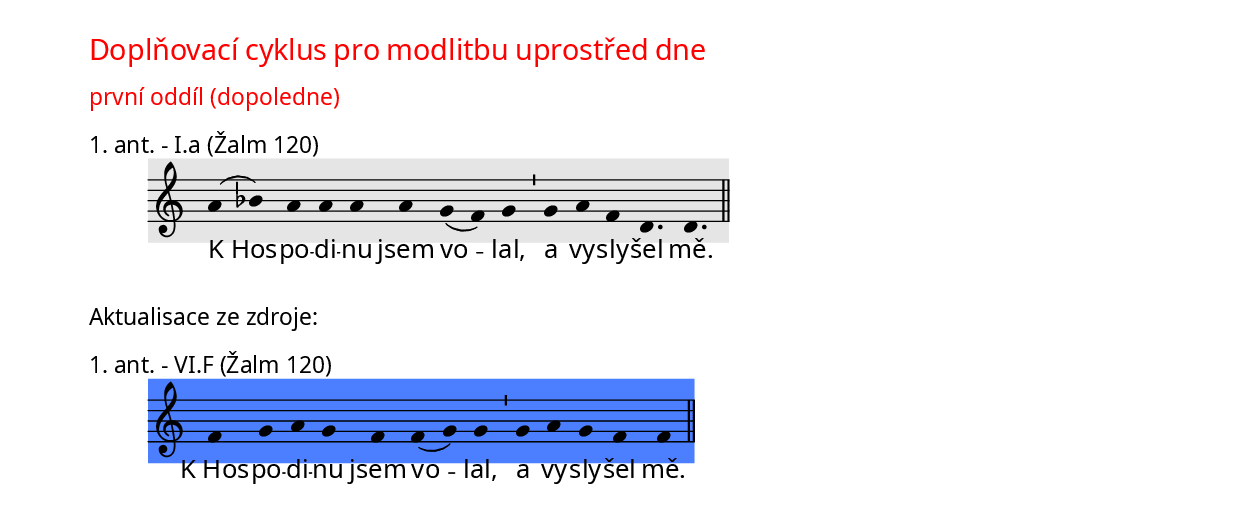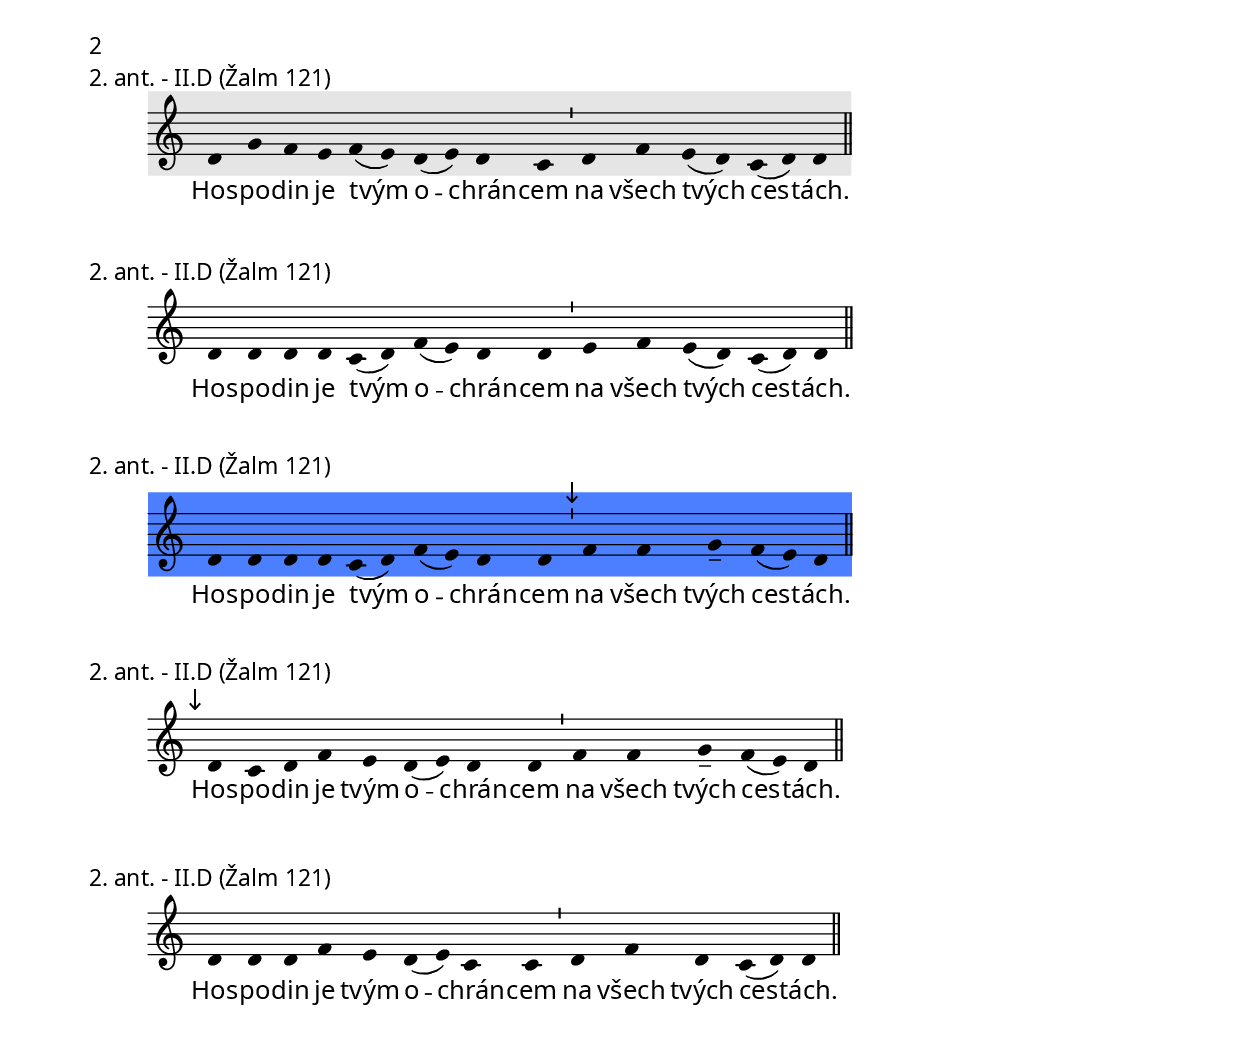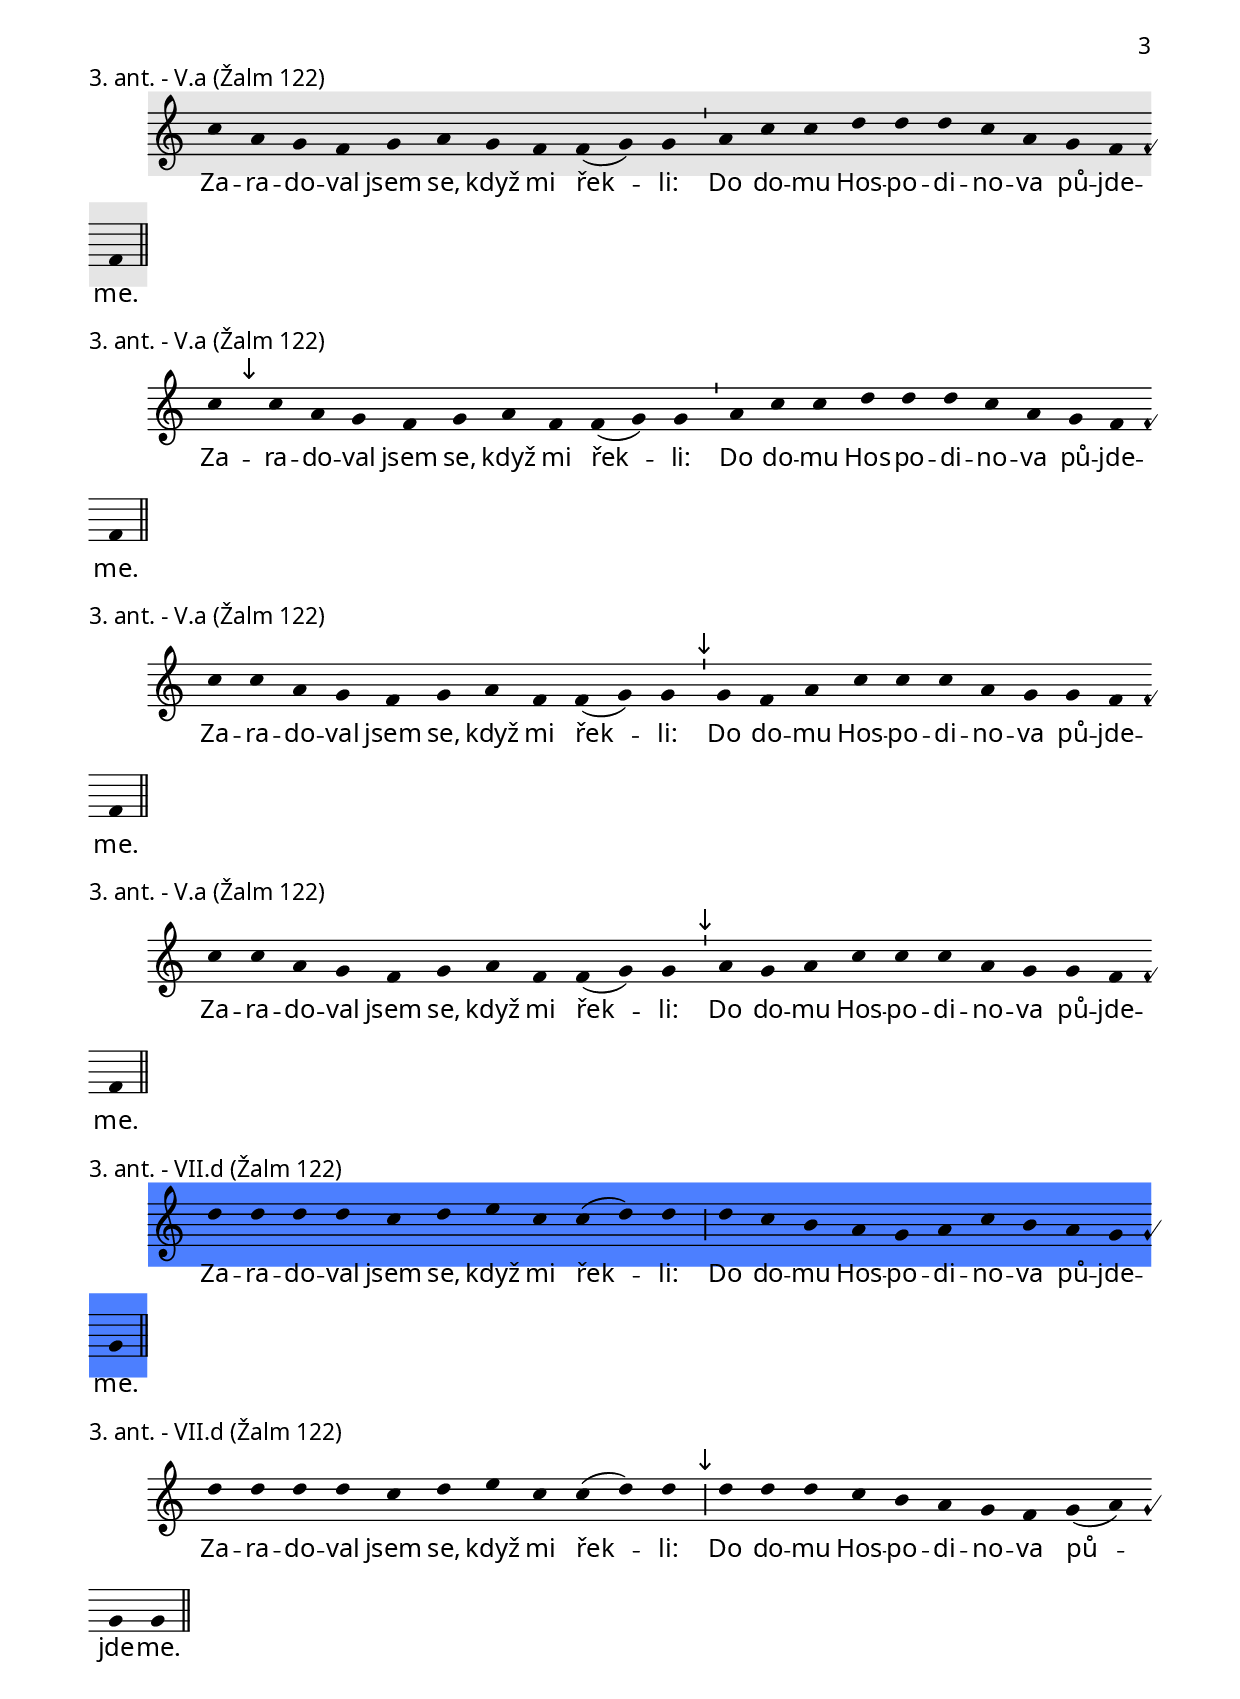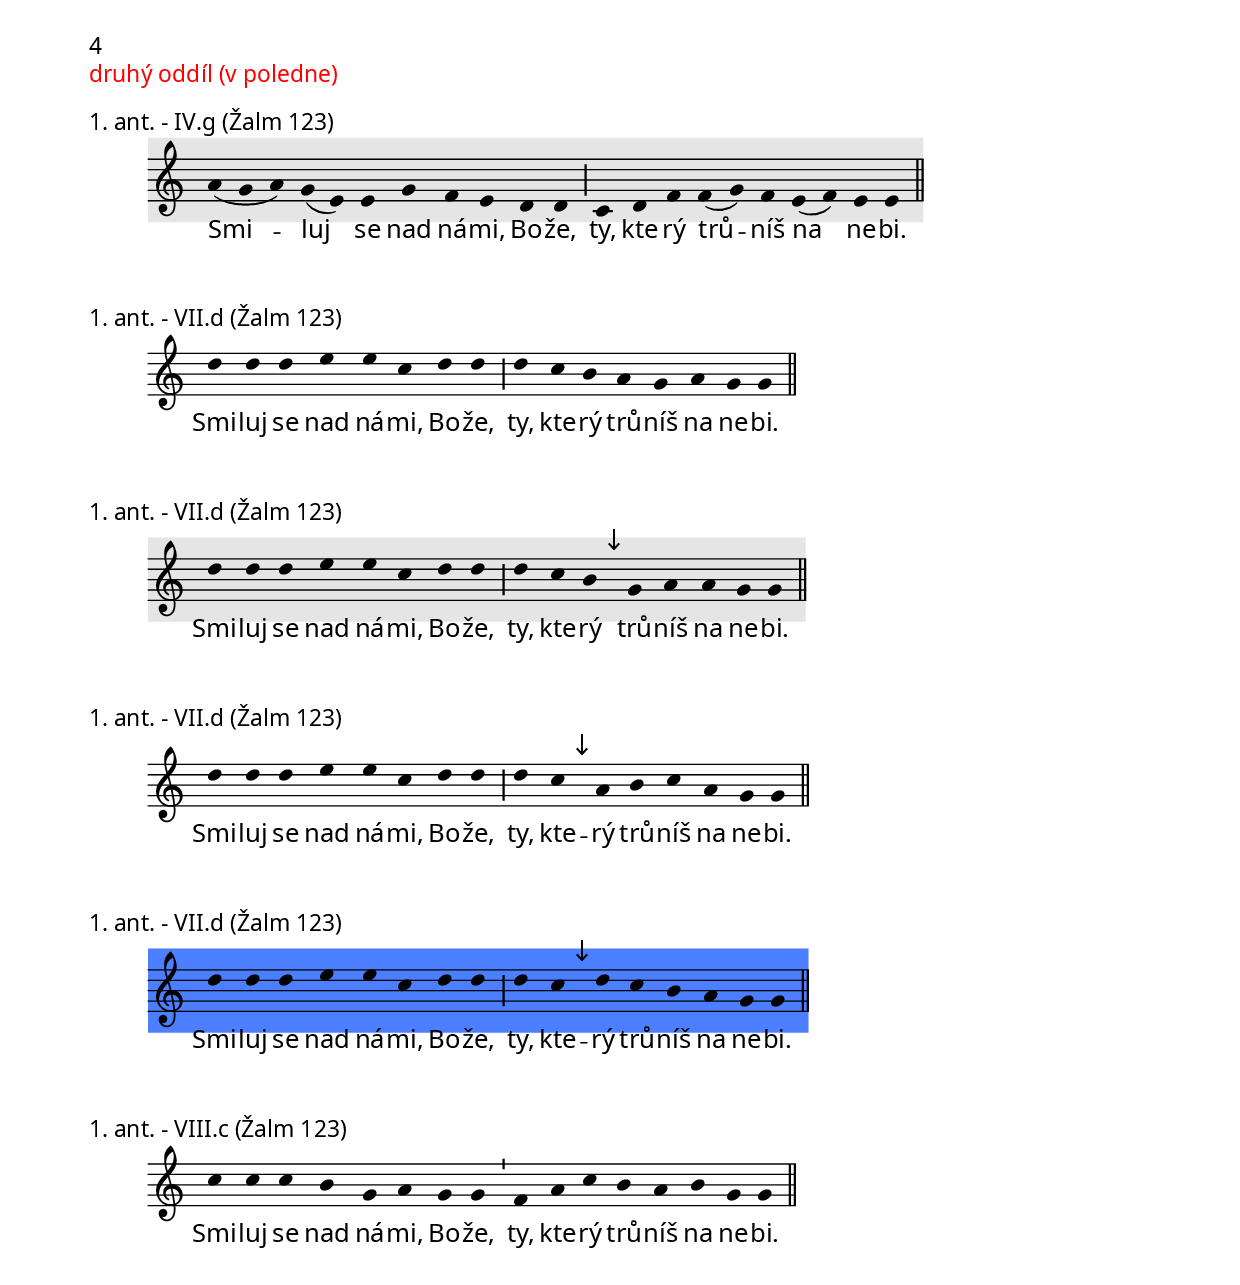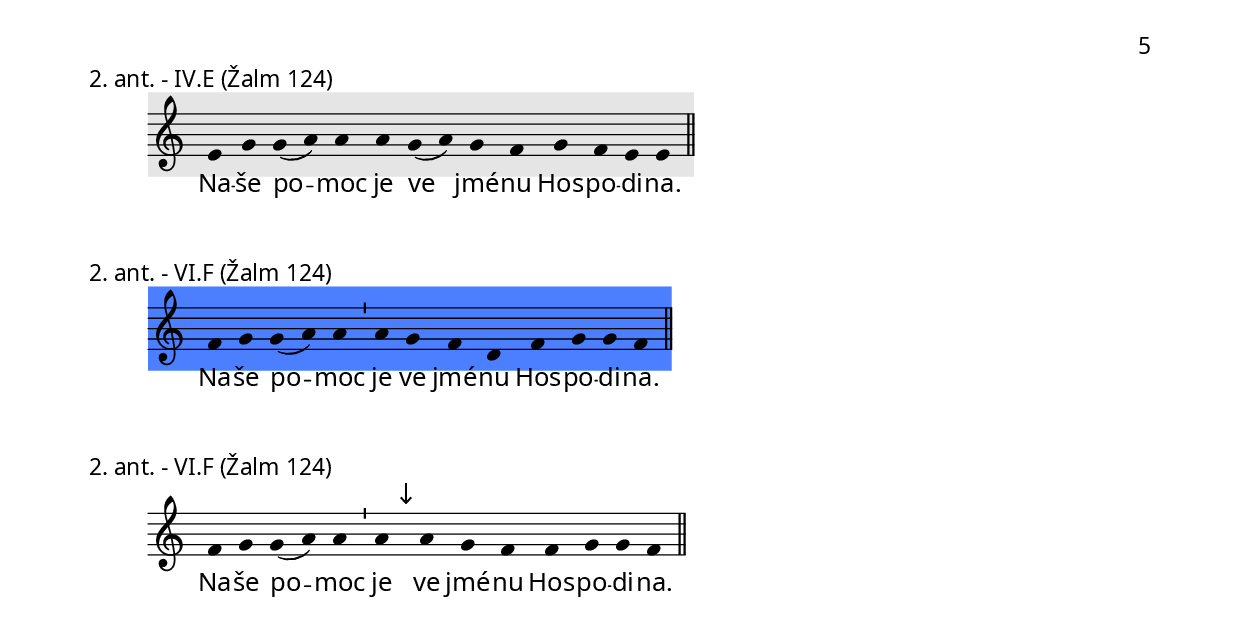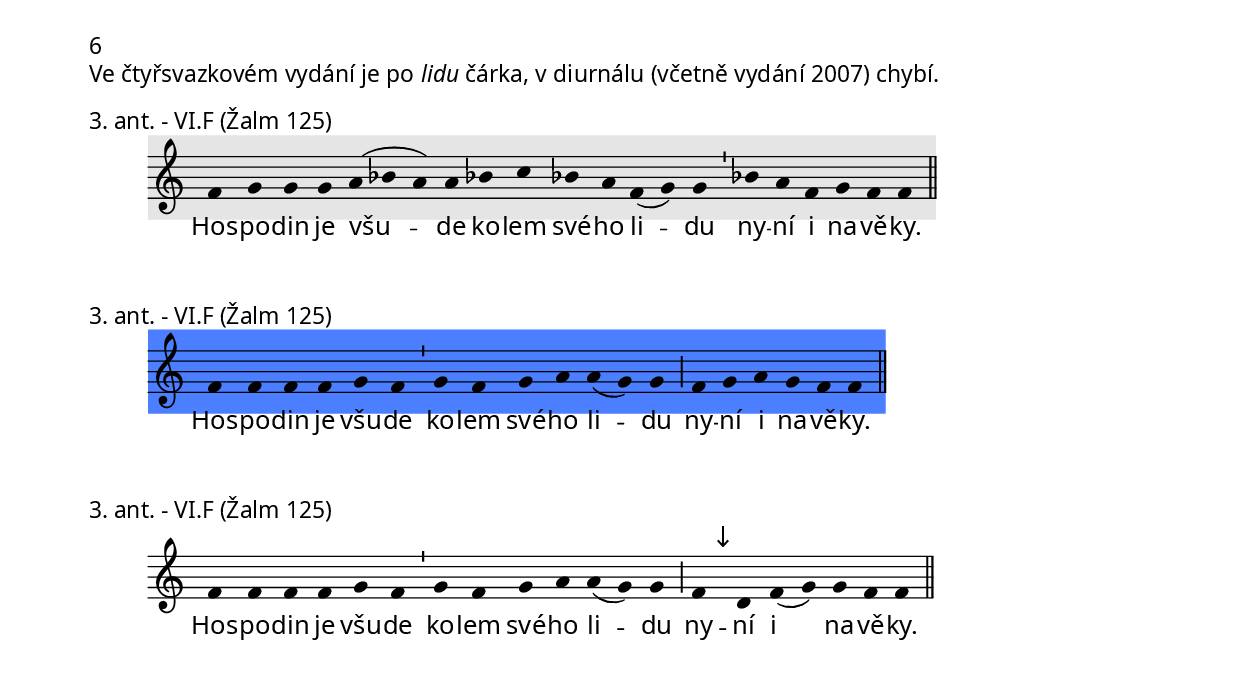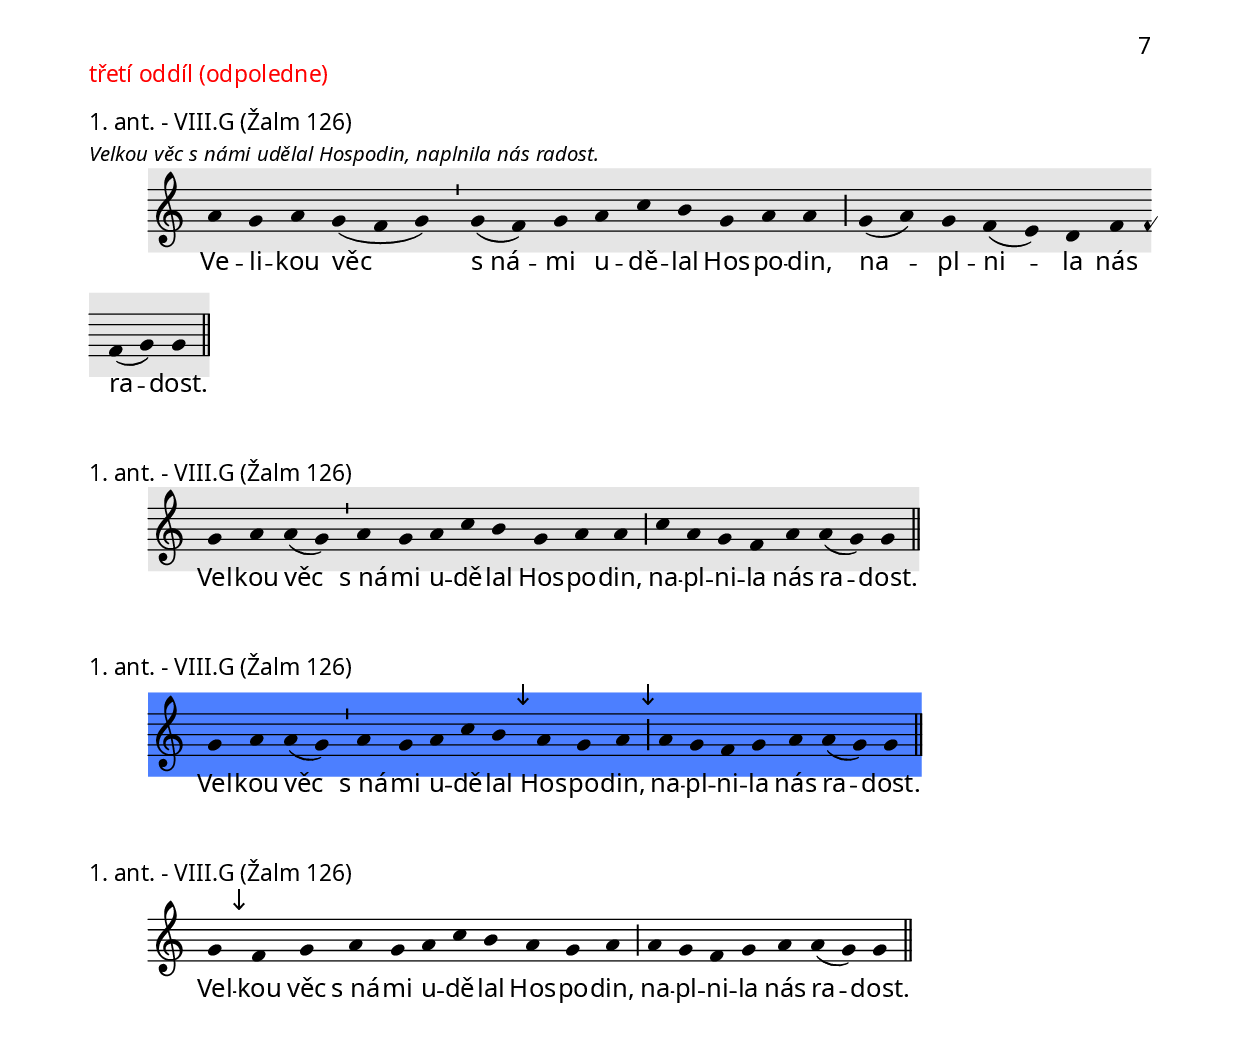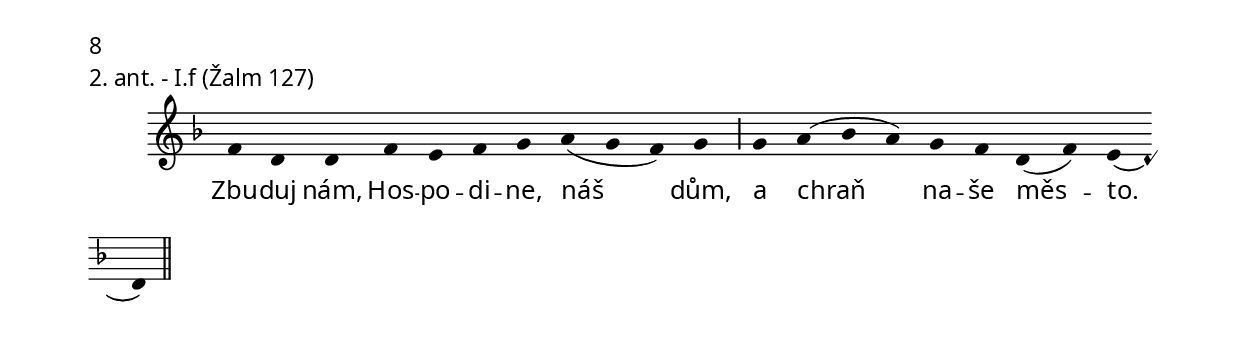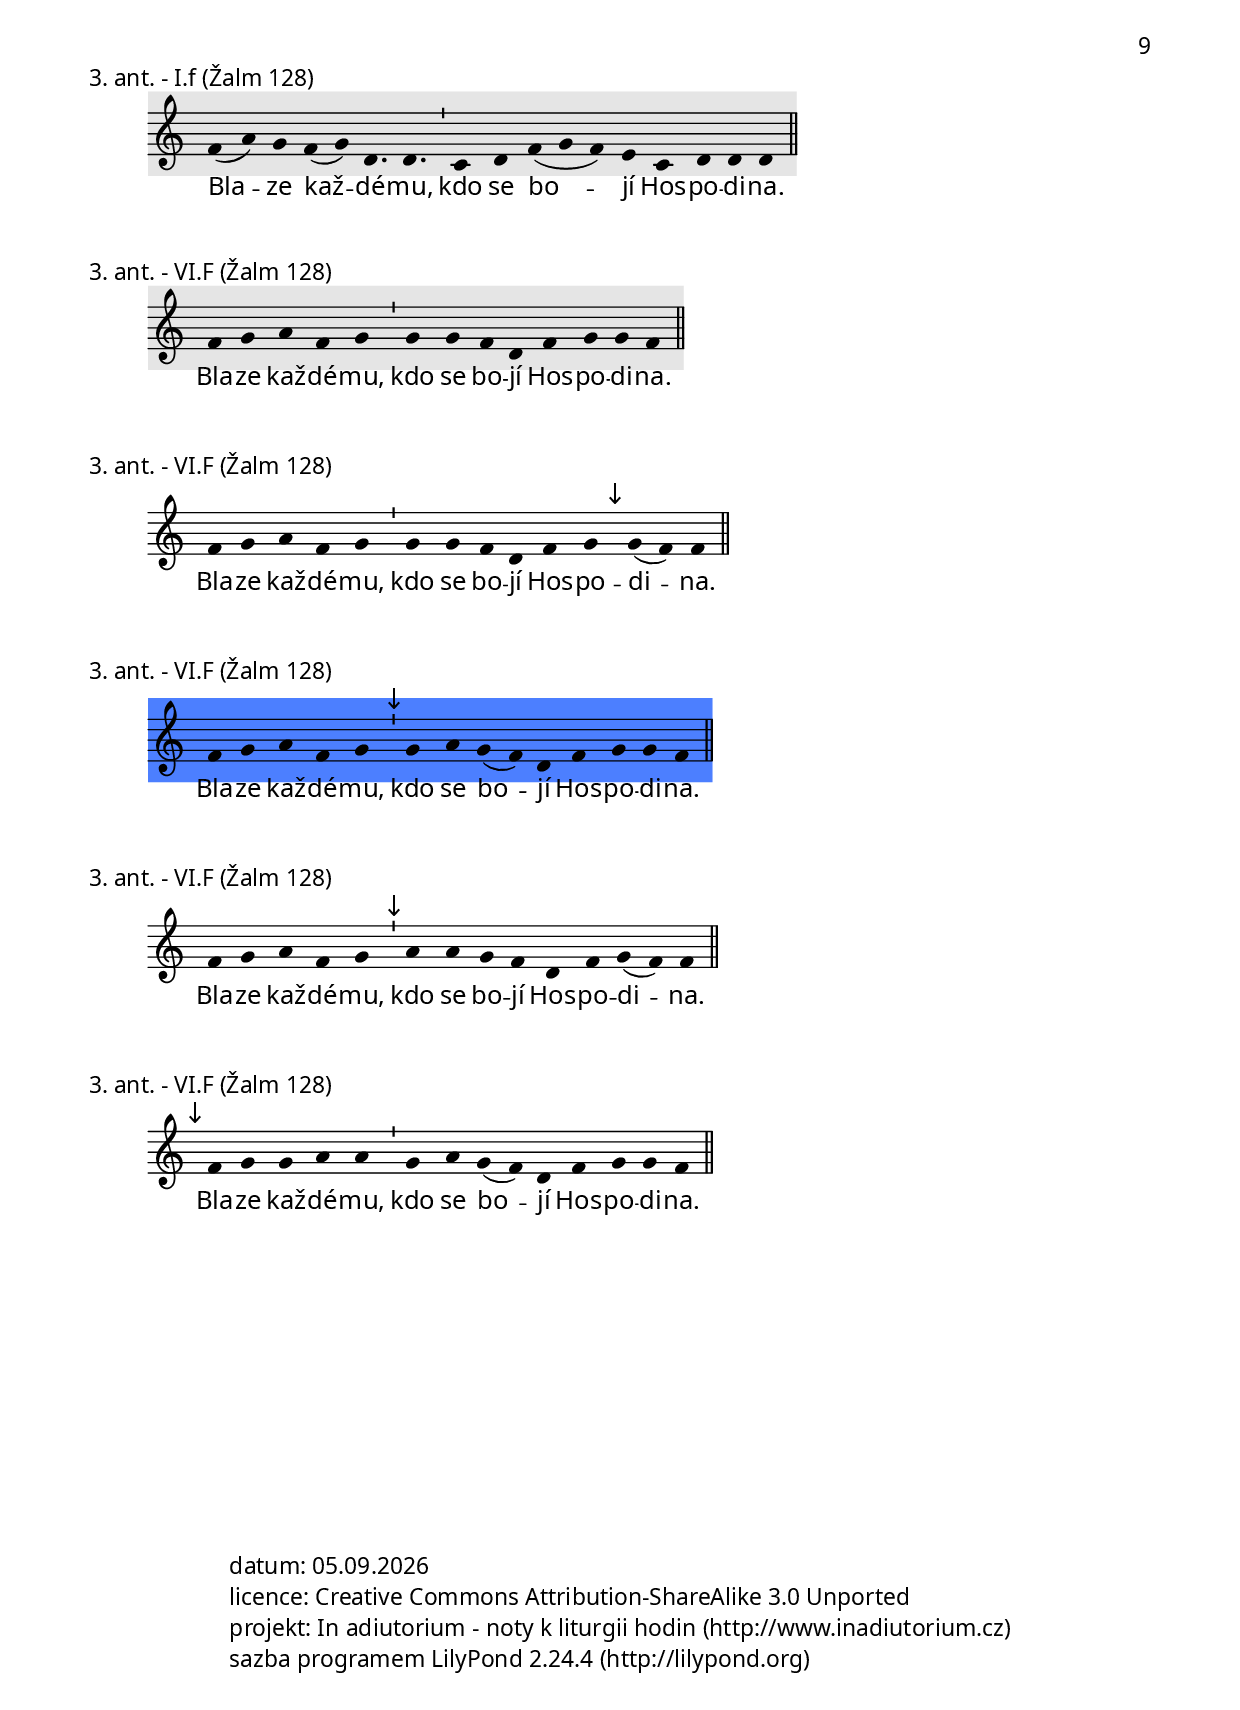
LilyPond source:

\include "../spolecne.ly"

\markup {\nadpisDen {Doplňovací cyklus pro modlitbu uprostřed dne}}

\markup {\nadpisHodinka {"první oddíl (dopoledne)"}}

\score {
  \relative c''{
    \zvyraznovacSedy
    \choralniRezim
    a4( bes) a a a a g( f) g \barMin g a f d4. d \barFinalis
  }
  \addlyrics {
    K_Hos -- po -- di -- nu jsem vo -- lal,
    a vy -- sly -- šel mě.
  }
  \header {
    quid = "1. ant."
    modus = "I"
    differentia = "a"
    psalmus = "Žalm 120"
    id = "tercie-ant1"
    fons = "žaltář, pondělí 4.t., up., 3. ant."
    fial = "antifony/tyden4_2pondeli.ly#up-ant3"
    piece = \markup {\sestavTitulek}
  }
}

\markup{Aktualisace ze zdroje:}

\score {
  \relative c' {
    \zvyraznovacModry
    \choralniRezim
    f4 g a g f f( g) g \barMin
    g a g f f \barFinalis
  }
  \addlyrics {
    K_Hos -- po -- di -- nu jsem vo -- lal,
    a vy -- sly -- šel mě.
  }
  \header {
    quid = "1. ant."
    modus = "VI"
    differentia = "F"
    psalmus = "Žalm 120"
    id = "tercie-ant1"
    fons = "žaltář, pondělí 4.t., up., 3. ant."
    fial = "antifony/tyden4_2pondeli.ly#up-ant3"
    piece = \markup {\sestavTitulek}
  }
}

\pageBreak

\score {
  \relative c' {
    \zvyraznovacSedy
    \choralniRezim
    d4 g f e f( e) d( e) d c \barMin
    d f e( d) c( d) d \barFinalis
  }
  \addlyrics {
    Hos -- po -- din je tvým o -- chrán -- cem
    na všech tvých ces -- tách.
  }
  \header {
    quid = "2. ant."
    modus = "II"
    differentia = "D"
    psalmus = "Žalm 121"
    placet = "~"
    id = "tercie-ant2"
    piece = \markup {\sestavTitulek}
  }
}

\score {
  \relative c' {
    \choralniRezim
    d4 d d d c( d) f( e) d d \barMin
    e f e( d) c( d) d \barFinalis
  }
  \addlyrics {
    Hos -- po -- din je tvým o -- chrán -- cem
    na všech tvých ces -- tách.
  }
  \header {
    quid = "2. ant."
    modus = "II"
    differentia = "D"
    psalmus = "Žalm 121"
    id = "tercie-ant2"
    piece = \markup {\sestavTitulek}
  }
}

\score {
  \relative c' {
    \zvyraznovacModry
    \choralniRezim
    d4 d d d c( d) f( e) d d \barMin
    \mark\sipka f f g-- f( e) d \barFinalis
  }
  \addlyrics {
    Hos -- po -- din je tvým o -- chrán -- cem
    na všech tvých ces -- tách.
  }
  \header {
    quid = "2. ant."
    modus = "II"
    differentia = "D"
    psalmus = "Žalm 121"
    id = "tercie-ant2"
    piece = \markup {\sestavTitulek}
  }
}

\score {
  \relative c' {
    \choralniRezim
    \mark\sipka d4 c d f e d( e) d d \barMin
    f f g-- f( e) d \barFinalis
  }
  \addlyrics {
    Hos -- po -- din je tvým o -- chrán -- cem
    na všech tvých ces -- tách.
  }
  \header {
    quid = "2. ant."
    modus = "II"
    differentia = "D"
    psalmus = "Žalm 121"
    id = "tercie-ant2"
    piece = \markup {\sestavTitulek}
  }
}

\score {
  \relative c' {
    \choralniRezim
    d4 d d f e d( e) c c \barMin
    d f d c( d) d \barFinalis
  }
  \addlyrics {
    Hos -- po -- din je tvým o -- chrán -- cem
    na všech tvých ces -- tách.
  }
  \header {
    quid = "2. ant."
    modus = "II"
    differentia = "D"
    psalmus = "Žalm 121"
    id = "tercie-ant2"
    piece = \markup {\sestavTitulek}
  }
}

\pageBreak

\score {
  \relative c'' {
    \zvyraznovacSedy
    \choralniRezim
    c4 a g f g a g f f( g) g \barMin
    a c c d d d c a g f f \barFinalis
  }
  \addlyrics {
    Za -- ra -- do -- val jsem se, když mi řek -- li:
    Do do -- mu Hos -- po -- di -- no -- va pů -- jde -- me.
  }
  \header {
    quid = "3. ant."
    modus = "V"
    differentia = "a"
    psalmus = "Žalm 122"
    placet = "závěr je odpudivý"
    id = "tercie-ant3"
    piece = \markup {\sestavTitulek}
  }
}

\score {
  \relative c'' {
    \choralniRezim
    c4 \mark\sipka c a g f g a f f( g) g \barMin
    a c c d d d c a g f f \barFinalis
  }
  \addlyrics {
    Za -- ra -- do -- val jsem se, když mi řek -- li:
    Do do -- mu Hos -- po -- di -- no -- va pů -- jde -- me.
  }
  \header {
    quid = "3. ant."
    modus = "V"
    differentia = "a"
    psalmus = "Žalm 122"
    id = "tercie-ant3"
    piece = \markup {\sestavTitulek}
  }
}

\score {
  \relative c'' {
    \choralniRezim
    c4 c a g f g a f f( g) g \barMin
    \mark\sipka g f a c c c a g g f f \barFinalis
  }
  \addlyrics {
    Za -- ra -- do -- val jsem se, když mi řek -- li:
    Do do -- mu Hos -- po -- di -- no -- va pů -- jde -- me.
  }
  \header {
    quid = "3. ant."
    modus = "V"
    differentia = "a"
    psalmus = "Žalm 122"
    id = "tercie-ant3"
    piece = \markup {\sestavTitulek}
  }
}

\score {
  \relative c'' {
    \choralniRezim
    c4 c a g f g a f f( g) g \barMin
    \mark\sipka a g a c c c a g g f f \barFinalis
  }
  \addlyrics {
    Za -- ra -- do -- val jsem se, když mi řek -- li:
    Do do -- mu Hos -- po -- di -- no -- va pů -- jde -- me.
  }
  \header {
    quid = "3. ant."
    modus = "V"
    differentia = "a"
    psalmus = "Žalm 122"
    id = "tercie-ant3"
    piece = \markup {\sestavTitulek}
  }
}

\score {
  \relative c'' {
    \zvyraznovacModry
    \choralniRezim
    d4 d d d c d e c c( d) d \barMaior
    d c b a g a c b a g g \barFinalis
  }
  \addlyrics {
    Za -- ra -- do -- val jsem se, když mi řek -- li:
    Do do -- mu Hos -- po -- di -- no -- va pů -- jde -- me.
  }
  \header {
    quid = "3. ant."
    modus = "VII"
    differentia = "d"
    psalmus = "Žalm 122"
    id = "tercie-ant3"
    piece = \markup {\sestavTitulek}
  }
}

\score {
  \relative c'' {
    \choralniRezim
    d4 d d d c d e c c( d) d \barMaior
    \mark\sipka d d d c b a g f g( a) g g \barFinalis
  }
  \addlyrics {
    Za -- ra -- do -- val jsem se, když mi řek -- li:
    Do do -- mu Hos -- po -- di -- no -- va pů -- jde -- me.
  }
  \header {
    quid = "3. ant."
    modus = "VII"
    differentia = "d"
    psalmus = "Žalm 122"
    id = "tercie-ant3"
    piece = \markup {\sestavTitulek}
  }
}

\pageBreak

\markup {\nadpisHodinka {"druhý oddíl (v poledne)"}}

\score {
  \relative c'' {
    \zvyraznovacSedy
    \choralniRezim
    a4( g a) g( e) e g f e d d \barMaior
    c d f f( g) f e( f) e e \barFinalis
  }
  \addlyrics {
    Smi -- luj se nad ná -- mi, Bo -- že,
    ty, kte -- rý trů -- níš na ne -- bi.
  }
  \header {
    quid = "1. ant."
    modus = "IV"
    differentia = "g"
    psalmus = "Žalm 123"
    id = "sexta-ant1"
    piece = \markup {\sestavTitulek}
  }
}

\score {
  \relative c'' {
    \choralniRezim
    d4 d d e e c d d \barMaior
    d c b a g a g g \barFinalis
  }
  \addlyrics {
    Smi -- luj se nad ná -- mi, Bo -- že,
    ty, kte -- rý trů -- níš na ne -- bi.
  }
  \header {
    quid = "1. ant."
    modus = "VII"
    differentia = "d"
    psalmus = "Žalm 123"
    id = "sexta-ant1"
    piece = \markup {\sestavTitulek}
  }
}

\score {
  \relative c'' {
    \zvyraznovacSedy
    \choralniRezim
    d4 d d e e c d d \barMaior
    d c b \mark\sipka g a a g g \barFinalis
  }
  \addlyrics {
    Smi -- luj se nad ná -- mi, Bo -- že,
    ty, kte -- rý trů -- níš na ne -- bi.
  }
  \header {
    quid = "1. ant."
    modus = "VII"
    differentia = "d"
    psalmus = "Žalm 123"
    id = "sexta-ant1"
    piece = \markup {\sestavTitulek}
  }
}

\score {
  \relative c'' {
    \choralniRezim
    d4 d d e e c d d \barMaior
    d c \mark\sipka a b c a g g \barFinalis
  }
  \addlyrics {
    Smi -- luj se nad ná -- mi, Bo -- že,
    ty, kte -- rý trů -- níš na ne -- bi.
  }
  \header {
    quid = "1. ant."
    modus = "VII"
    differentia = "d"
    psalmus = "Žalm 123"
    id = "sexta-ant1"
    piece = \markup {\sestavTitulek}
  }
}

\score {
  \relative c'' {
    \zvyraznovacModry
    \choralniRezim
    d4 d d e e c d d \barMaior
    d c \mark\sipka d c b a g g \barFinalis
  }
  \addlyrics {
    Smi -- luj se nad ná -- mi, Bo -- že,
    ty, kte -- rý trů -- níš na ne -- bi.
  }
  \header {
    quid = "1. ant."
    modus = "VII"
    differentia = "d"
    psalmus = "Žalm 123"
    id = "sexta-ant1"
    piece = \markup {\sestavTitulek}
  }
}

\score {
  \relative c'' {
    \choralniRezim
    c4 c c b g a g g \barMin
    f a c b a b g g \barFinalis
  }
  \addlyrics {
    Smi -- luj se nad ná -- mi, Bo -- že,
    ty, kte -- rý trů -- níš na ne -- bi.
  }
  \header {
    quid = "1. ant."
    modus = "VIII"
    differentia = "c"
    psalmus = "Žalm 123"
    id = "sexta-ant1"
    piece = \markup {\sestavTitulek}
  }
}

\pageBreak

\score {
  \relative c' {
    \zvyraznovacSedy
    \choralniRezim
    e4 g g( a) a a g( a) g f g f e e \barFinalis
  }
  \addlyrics {
    Na -- še po -- moc je ve jmé -- nu Hos -- po -- di -- na.
  }
  \header {
    quid = "2. ant."
    modus = "IV"
    differentia = "E"
    psalmus = "Žalm 124"
    placet = "převzatý kousek delší antifony pro krátký text dobře nefunguje ani po úpravě závěru"
    id = "sexta-ant2"
    piece = \markup {\sestavTitulek}
  }
}

\score {
  \relative c' {
    \zvyraznovacModry
    \choralniRezim
    f4 g g( a) a \barMin
    a g f d f g g f \barFinalis
  }
  \addlyrics {
    Na -- še po -- moc
    je ve jmé -- nu Hos -- po -- di -- na.
  }
  \header {
    quid = "2. ant."
    modus = "VI"
    differentia = "F"
    psalmus = "Žalm 124"
    id = "sexta-ant2"
    piece = \markup {\sestavTitulek}
  }
}

\score {
  \relative c' {
    \choralniRezim
    f4 g g( a) a \barMin
    a \mark\sipka a g f f g g f \barFinalis
  }
  \addlyrics {
    Na -- še po -- moc
    je ve jmé -- nu Hos -- po -- di -- na.
  }
  \header {
    quid = "2. ant."
    modus = "VI"
    differentia = "F"
    psalmus = "Žalm 124"
    id = "sexta-ant2"
    piece = \markup {\sestavTitulek}
  }
}

\pageBreak

\markup\justify{
  Ve čtyřsvazkovém vydání je po \italic{lidu} čárka,
  v diurnálu (včetně vydání 2007) chybí.
}

\score {
  \relative c' {
    \zvyraznovacSedy
    \choralniRezim
    f4 g g g a( bes a) a
    bes c bes a f( g) g \barMin
    bes a f g f f \barFinalis
  }
  \addlyrics {
    Hos -- po -- din je všu -- de ko -- lem své -- ho li -- du
    ny -- ní i na -- vě -- ky.
  }
  \header {
    quid = "3. ant."
    modus = "VI"
    differentia = "F"
    psalmus = "Žalm 125"
    id = "sexta-ant3"
    fons = "jen začátek podle žaltář, út 3.t., nešp., 1. ant."
    fial = "antifony/tyden3_3utery.ly#ne-ant1?cast"
    piece = \markup {\sestavTitulek}
  }
}

\score {
  \relative c' {
    \zvyraznovacModry
    \choralniRezim
    f4 f f f g f \barMin
    g f g a a( g) g \barMaior
    f g a g f f \barFinalis
  }
  \addlyrics {
    Hos -- po -- din je všu -- de
    ko -- lem své -- ho li -- du
    ny -- ní i na -- vě -- ky.
  }
  \header {
    quid = "3. ant."
    modus = "VI"
    differentia = "F"
    psalmus = "Žalm 125"
    id = "sexta-ant3"
    piece = \markup {\sestavTitulek}
  }
}

\score {
  \relative c' {
    \choralniRezim
    f4 f f f g f \barMin
    g f g a a( g) g \barMaior
    f \mark\sipka d f( g) g f f \barFinalis
  }
  \addlyrics {
    Hos -- po -- din je všu -- de
    ko -- lem své -- ho li -- du
    ny -- ní i na -- vě -- ky.
  }
  \header {
    quid = "3. ant."
    modus = "VI"
    differentia = "F"
    psalmus = "Žalm 125"
    id = "sexta-ant3"
    piece = \markup {\sestavTitulek}
  }
}

\pageBreak

\markup {\nadpisHodinka {"třetí oddíl (odpoledne)"}}

\score {
  \relative c'' {
    \zvyraznovacSedy
    \choralniRezim
    a4 g a g( f g) \barMin g( f) g a c b g a a \barMaior
    g( a) g f( e) d f f( g) g \barFinalis
  }
  \addlyrics {
    Ve -- li -- kou věc s_ná -- mi u -- dě -- lal Hos -- po -- din,
    na -- pl -- ni -- la nás ra -- dost.
  }
  \header {
    textus_approbatus = "Velkou věc s námi udělal Hospodin, naplnila nás radost."
    quid = "1. ant."
    modus = "VIII"
    differentia = "G"
    psalmus = "Žalm 126"
    placet = "lépe"
    id = "nona-ant1"
    piece = \markup {\sestavTitulek}
  }
}

\score {
  \relative c'' {
    \zvyraznovacSedy
    \choralniRezim
    g4 a a( g) \barMin
    a g a c b g a a \barMaior
    c a g f a a( g) g \barFinalis
  }
  \addlyrics {
    Vel -- kou věc s_ná -- mi u -- dě -- lal Hos -- po -- din,
    na -- pl -- ni -- la nás ra -- dost.
  }
  \header {
    quid = "1. ant."
    modus = "VIII"
    differentia = "G"
    psalmus = "Žalm 126"
    id = "nona-ant1"
    piece = \markup {\sestavTitulek}
  }
}

\score {
  \relative c'' {
    \zvyraznovacModry
    \choralniRezim
    g4 a a( g) \barMin
    a g a c b \mark\sipka a g a \barMaior
    \mark\sipka a g f g a a( g) g \barFinalis
  }
  \addlyrics {
    Vel -- kou věc s_ná -- mi u -- dě -- lal Hos -- po -- din,
    na -- pl -- ni -- la nás ra -- dost.
  }
  \header {
    quid = "1. ant."
    modus = "VIII"
    differentia = "G"
    psalmus = "Žalm 126"
    id = "nona-ant1"
    piece = \markup {\sestavTitulek}
  }
}

\score {
  \relative c'' {
    \choralniRezim
    g4 \mark\sipka f g
    a g a c b a g a \barMaior
    a g f g a a( g) g \barFinalis
  }
  \addlyrics {
    Vel -- kou věc s_ná -- mi u -- dě -- lal Hos -- po -- din,
    na -- pl -- ni -- la nás ra -- dost.
  }
  \header {
    quid = "1. ant."
    modus = "VIII"
    differentia = "G"
    psalmus = "Žalm 126"
    id = "nona-ant1"
    piece = \markup {\sestavTitulek}
  }
}

\pageBreak

\score {
  \relative c' {
    \key f \major
    \choralniRezim
    f4 d d f e f g a( g f) g \barMaior
    g a( bes a) g f d( f) e( d) \barFinalis
  }
  \addlyrics {
    Zbu -- duj nám, Hos -- po -- di -- ne, náš dům,
    a chraň na -- še měs -- to.
  }
  \header {
    quid = "2. ant."
    modus = "I"
    differentia = "f"
    psalmus = "Žalm 127"
    id = "nona-ant2"
    fons = "žaltář, středa 3. týdne, nešp., 2. ant."
    fial = "antifony/tyden3_4streda.ly#ne-ant2"
    piece = \markup {\sestavTitulek}
  }
}

\pageBreak

\score {
  \relative c' {
    \zvyraznovacSedy
    \choralniRezim
    f4( a) g f( g) d4. d \barMin c4 d f( g f) e c d d d \barFinalis
  }
  \addlyrics {
    Bla -- ze kaž -- dé -- mu,
    kdo se bo -- jí Hos -- po -- di -- na.
  }
  \header {
    quid = "3. ant."
    modus = "I"
    differentia = "f"
    psalmus = "Žalm 128"
    id = "nona-ant3"
    piece = \markup {\sestavTitulek}
  }
}

\score {
  \relative c' {
    \zvyraznovacSedy
    \choralniRezim
    f4 g a f g \barMin
    g g f d f g g f \barFinalis
  }
  \addlyrics {
    Bla -- ze kaž -- dé -- mu,
    kdo se bo -- jí Hos -- po -- di -- na.
  }
  \header {
    quid = "3. ant."
    modus = "VI"
    differentia = "F"
    psalmus = "Žalm 128"
    id = "nona-ant3"
    piece = \markup {\sestavTitulek}
  }
}

\score {
  \relative c' {
    \choralniRezim
    f4 g a f g \barMin
    g g f d f g \mark\sipka g( f) f \barFinalis
  }
  \addlyrics {
    Bla -- ze kaž -- dé -- mu,
    kdo se bo -- jí Hos -- po -- di -- na.
  }
  \header {
    quid = "3. ant."
    modus = "VI"
    differentia = "F"
    psalmus = "Žalm 128"
    id = "nona-ant3"
    piece = \markup {\sestavTitulek}
  }
}

\score {
  \relative c' {
    \zvyraznovacModry
    \choralniRezim
    f4 g a f g \barMin
    \mark\sipka g a g( f) d f g g f \barFinalis
  }
  \addlyrics {
    Bla -- ze kaž -- dé -- mu,
    kdo se bo -- jí Hos -- po -- di -- na.
  }
  \header {
    quid = "3. ant."
    modus = "VI"
    differentia = "F"
    psalmus = "Žalm 128"
    id = "nona-ant3"
    piece = \markup {\sestavTitulek}
  }
}

\score {
  \relative c' {
    \choralniRezim
    f4 g a f g \barMin
    \mark\sipka a a g f d f g( f) f \barFinalis
  }
  \addlyrics {
    Bla -- ze kaž -- dé -- mu,
    kdo se bo -- jí Hos -- po -- di -- na.
  }
  \header {
    quid = "3. ant."
    modus = "VI"
    differentia = "F"
    psalmus = "Žalm 128"
    id = "nona-ant3"
    piece = \markup {\sestavTitulek}
  }
}

\score {
  \relative c' {
    \choralniRezim
    \mark\sipka f4 g g a a \barMin
    g a g( f) d f g g f \barFinalis
  }
  \addlyrics {
    Bla -- ze kaž -- dé -- mu,
    kdo se bo -- jí Hos -- po -- di -- na.
  }
  \header {
    quid = "3. ant."
    modus = "VI"
    differentia = "F"
    psalmus = "Žalm 128"
    id = "nona-ant3"
    piece = \markup {\sestavTitulek}
  }
}
